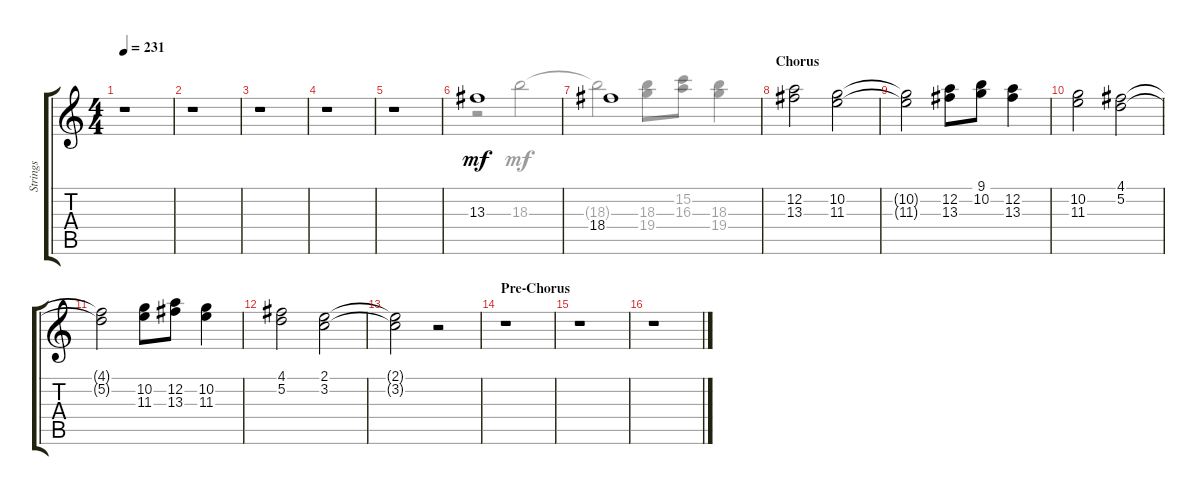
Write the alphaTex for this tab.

\track ("Strings" "Strings") {instrument electricguitarclean}
\staff {score tabs}
\tuning (D4 A3 F3 C3 G2 C2) {hide}
\voice
\ts (4 4)
\tempo 231
\clef g2
\ks aminor
r.1{dy mf} |
r.1 |
r.1 |
r.1 |
r.1 |
13.3.1 |
18.4.1 |
\section ("" "Chorus")
(12.2 13.3).2 (10.2 11.3).2 |
(10.2{t} 11.3{t}).2 (12.2 13.3).8 (9.1 10.2).8 (12.2 13.3).4 |
(10.2 11.3).2 (4.1 5.2).2 |
(4.1{t} 5.2{t}).2 (10.2 11.3).8 (12.2 13.3).8 (10.2 11.3).4 |
(4.1 5.2).2 (2.1 3.2).2 |
(2.1{t} 3.2{t}).2 r.2 |
\section ("" "Pre-Chorus")
r.1 |
r.1 |
r.1
\voice
\clef g2
\ottava regular
\simile none
\ks aminor
|
|
|
|
|
r.2 18.3.2 |
18.3{t}.2 (18.3 19.4).8 (15.2 16.3).8 (18.3 19.4).4 |
|
|
|
|
|
|
|
|
